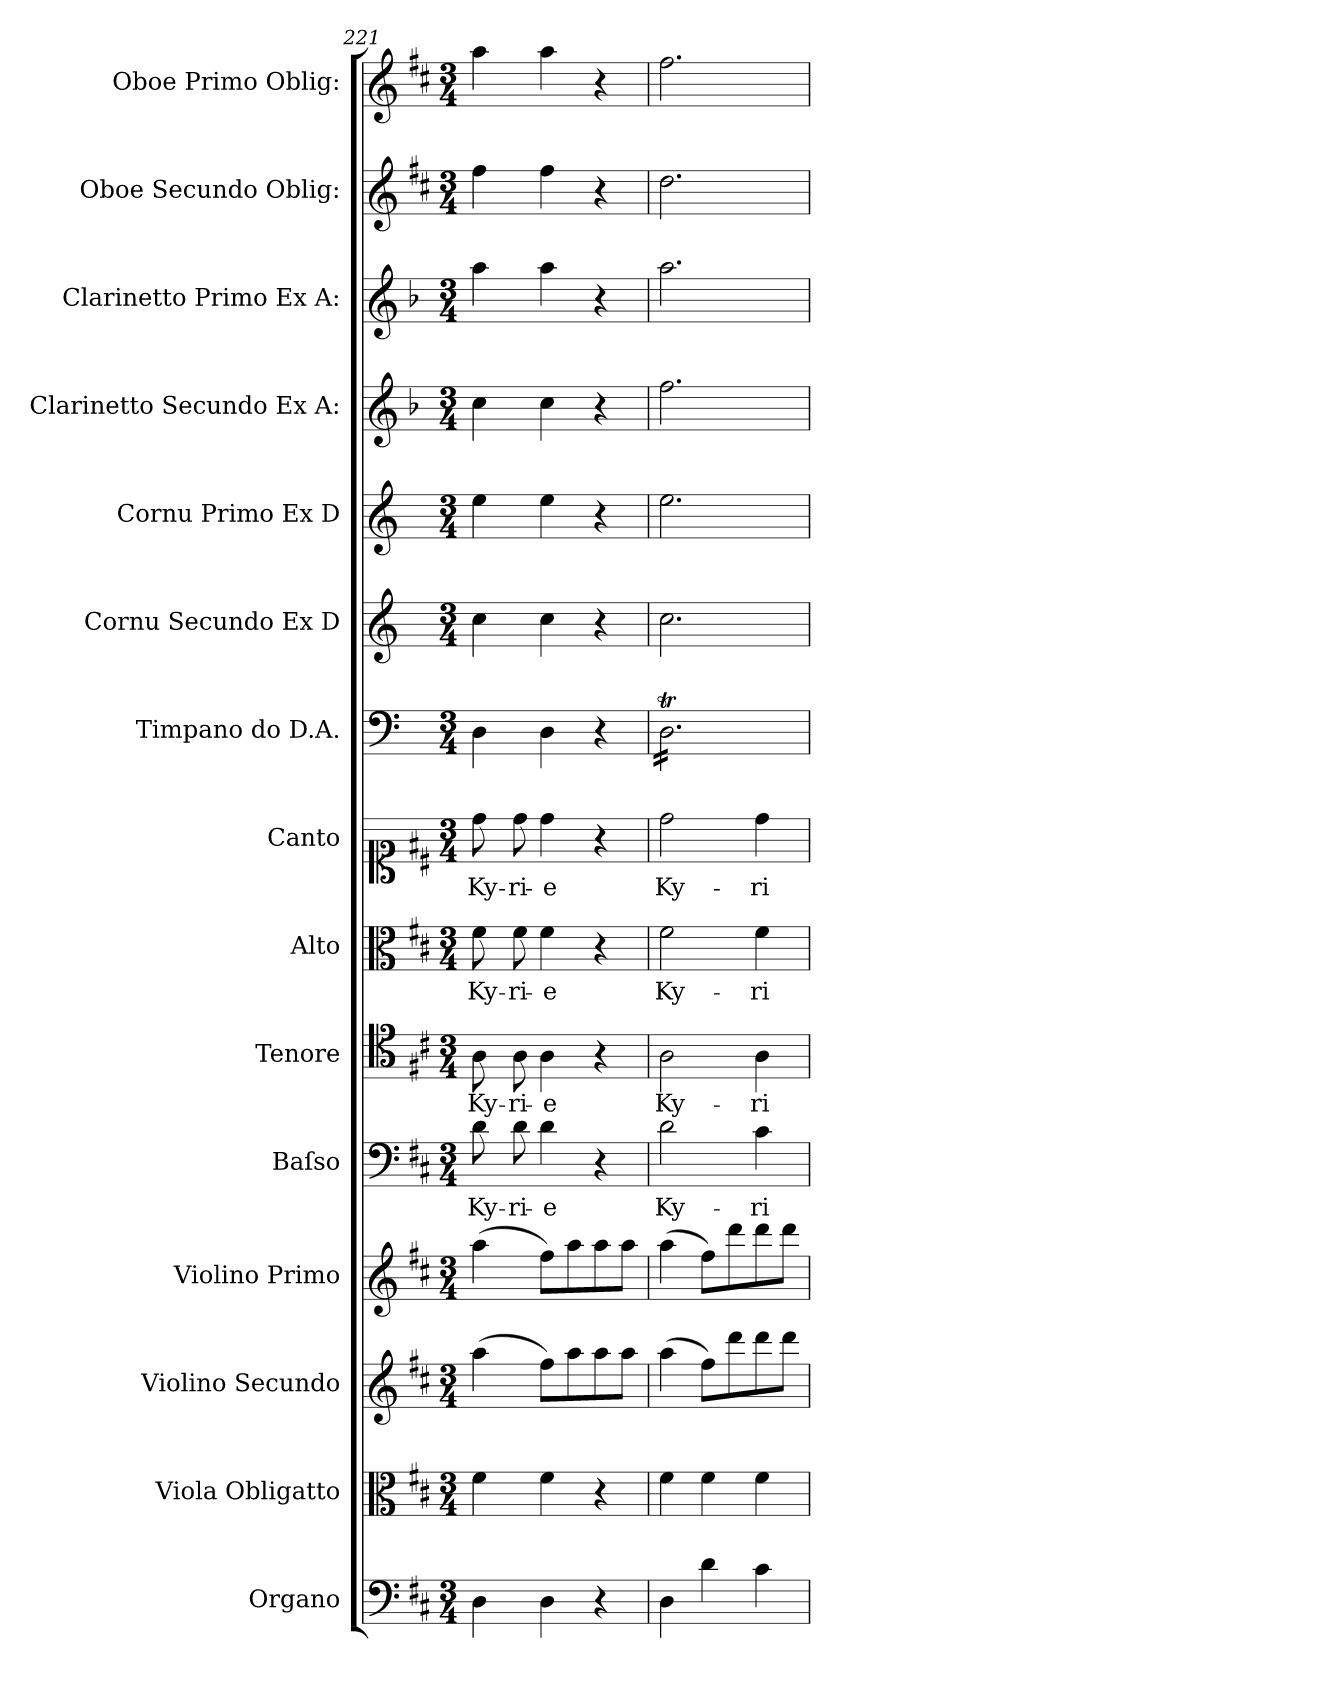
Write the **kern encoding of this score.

**kern	**kern	**kern	**kern	**kern	**text	**kern	**text	**kern	**text	**kern	**text	**kern	**kern	**kern	**kern	**kern	**kern	**kern
*part15	*part14	*part13	*part12	*part11	*part11	*part10	*part10	*part9	*part9	*part8	*part8	*part7	*part6	*part5	*part4	*part3	*part2	*part1
*staff15	*staff14	*staff13	*staff12	*staff11	*staff11	*staff10	*staff10	*staff9	*staff9	*staff8	*staff8	*staff7	*staff6	*staff5	*staff4	*staff3	*staff2	*staff1
*I"Organo	*I"Viola Obligatto	*I"Violino Secundo	*I"Violino Primo	*I"Baſso	*	*I"Tenore	*	*I"Alto	*	*I"Canto	*	*I"Timpano do D.A.	*I"Cornu Secundo Ex D	*I"Cornu Primo Ex D	*I"Clarinetto Secundo Ex A:	*I"Clarinetto Primo Ex A:	*I"Oboe Secundo Oblig:	*I"Oboe Primo Oblig:
*I'org	*I'vla obl	*I'vl 2	*I'vl 1	*I'B	*	*I'T	*	*I'A	*	*	*	*I'timp	*	*	*I'cl 2 in A	*I'cl 1 in A	*I'ob 2	*I'ob 1
*clefF4	*clefC3	*clefG2	*clefG2	*clefF4	*	*clefC4	*	*clefC3	*	*clefC1	*	*clefF4	*clefG2	*clefG2	*clefG2	*clefG2	*clefG2	*clefG2
*	*	*	*	*	*	*	*	*	*	*	*	*	*ITrd-1c-2	*ITrd-1c-2	*ITrd2c3	*ITrd2c3	*	*
*k[f#c#]	*k[f#c#]	*k[f#c#]	*k[f#c#]	*k[f#c#]	*	*k[f#c#]	*	*k[f#c#]	*	*k[f#c#]	*	*k[]	*k[f#c#]	*k[f#c#]	*k[f#c#]	*k[f#c#]	*k[f#c#]	*k[f#c#]
*M3/4	*M3/4	*M3/4	*M3/4	*M3/4	*	*M3/4	*	*M3/4	*	*M3/4	*	*M3/4	*M3/4	*M3/4	*M3/4	*M3/4	*M3/4	*M3/4
=221	=221	=221	=221	=221	=221	=221	=221	=221	=221	=221	=221	=221	=221	=221	=221	=221	=221	=221
!	!	!	!	!	!	!	!LO:LY:i	!	!LO:LY:i	!	!	!	!	!	!	!	!	!
4D\	4f#\	(4aa\	(4aa\	8d\	Ky-	8A\	Ky-	8f#\	Ky-	8dd\	Ky-	4D\	4dd\	4ff#\	4a\	4ff#\	4ff#\	4aa\
!	!	!	!	!	!	!	!LO:LY:i	!	!LO:LY:i	!	!	!	!	!	!	!	!	!
.	.	.	.	8d\	-ri-	8A\	-ri-	8f#\	-ri-	8dd\	-ri-	.	.	.	.	.	.	.
!	!	!	!	!	!	!	!LO:LY:i	!	!LO:LY:i	!	!	!	!	!	!	!	!	!
4D\	4f#\	8ff#\L)	8ff#\L)	4d\	-e	4A\	-e	4f#\	-e	4dd\	-e	4D\	4dd\	4ff#\	4a\	4ff#\	4ff#\	4aa\
.	.	8aa\	8aa\	.	.	.	.	.	.	.	.	.	.	.	.	.	.	.
4r	4r	8aa\	8aa\	4r	.	4r	.	4r	.	4r	.	4r	4r	4r	4r	4r	4r	4r
.	.	8aa\J	8aa\J	.	.	.	.	.	.	.	.	.	.	.	.	.	.	.
=222	=222	=222	=222	=222	=222	=222	=222	=222	=222	=222	=222	=222	=222	=222	=222	=222	=222	=222
!	!	!	!	!	!LO:LY:i	!	!	!	!LO:LY:i	!	!LO:LY:i	!	!	!	!	!	!	!
*	*	*	*	*	*	*	*	*	*	*	*	*tremolo	*	*	*	*	*	*
4D\	4f#\	(4aa\	(4aa\	2d\	Ky-	2A\	Ky-	2f#\	Ky-	2dd\	Ky-	16DT\LL	2.dd\	2.ff#\	2.dd\	2.ff#\	2.dd\	2.ff#\
.	.	.	.	.	.	.	.	.	.	.	.	16DT\	.	.	.	.	.	.
.	.	.	.	.	.	.	.	.	.	.	.	16DT\	.	.	.	.	.	.
.	.	.	.	.	.	.	.	.	.	.	.	16DT\	.	.	.	.	.	.
4d\	4f#\	8ff#\L)	8ff#\L)	.	.	.	.	.	.	.	.	16DT\	.	.	.	.	.	.
.	.	.	.	.	.	.	.	.	.	.	.	16DT\	.	.	.	.	.	.
.	.	8ddd\	8ddd\	.	.	.	.	.	.	.	.	16DT\	.	.	.	.	.	.
.	.	.	.	.	.	.	.	.	.	.	.	16DT\	.	.	.	.	.	.
!	!	!	!	!	!LO:LY:i	!	!	!	!LO:LY:i	!	!LO:LY:i	!	!	!	!	!	!	!
4c#\	4f#\	8ddd\	8ddd\	4c#\	-ri-	4A\	-ri-	4f#\	-ri-	4dd\	-ri-	16DT\	.	.	.	.	.	.
.	.	.	.	.	.	.	.	.	.	.	.	16DT\	.	.	.	.	.	.
.	.	8ddd\J	8ddd\J	.	.	.	.	.	.	.	.	16DT\	.	.	.	.	.	.
.	.	.	.	.	.	.	.	.	.	.	.	16DT\JJ	.	.	.	.	.	.
*	*	*	*	*	*	*	*	*	*	*	*	*Xtremolo	*	*	*	*	*	*
=	=	=	=	=	=	=	=	=	=	=	=	=	=	=	=	=	=	=
*-	*-	*-	*-	*-	*-	*-	*-	*-	*-	*-	*-	*-	*-	*-	*-	*-	*-	*-
